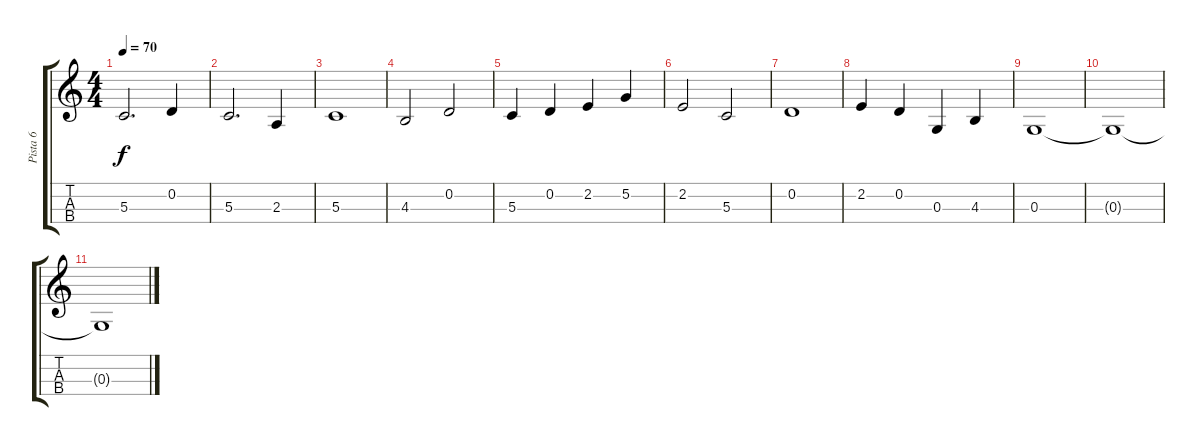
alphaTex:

\track ("Pista 6" "Pista 6") {instrument viola}
\staff {score tabs}
\tuning (A4 D4 G3 C3) {hide}
\ts (4 4)
\tempo 70
\clef g2
\ks c
5.3.2{d dy f} 0.2.4 |
5.3.2{d} 2.3.4 |
5.3.1 |
4.3.2 0.2.2 |
5.3.4 0.2.4 2.2.4 5.2.4 |
2.2.2 5.3.2 |
0.2.1 |
2.2.4 0.2.4 0.3.4 4.3.4 |
0.3.1 |
0.3{t}.1{volume 0} |
0.3{t}.1
